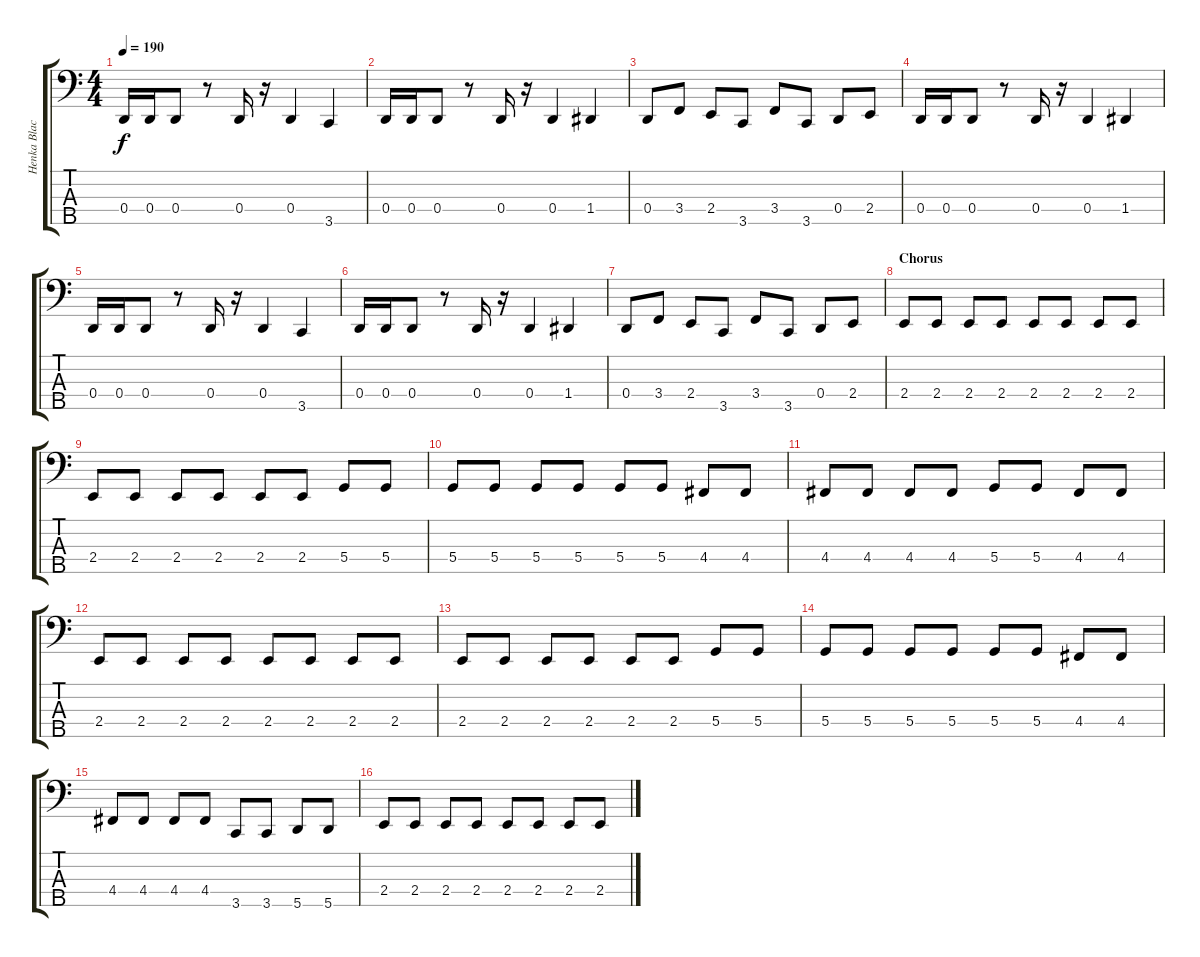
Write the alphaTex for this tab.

\track ("Henka Blacksmith (Bass)" "Henka Blac") {instrument electricbasspick}
\staff {score tabs}
\tuning (F2 C2 G1 D1 A0) {hide}
\ts (4 4)
\tempo 190
\clef f4
\ks c
0.4.16{dy f} 0.4.16 0.4.8 r.8 0.4.16 r.16 0.4.4 3.5.4 |
0.4.16 0.4.16 0.4.8 r.8 0.4.16 r.16 0.4.4 1.4.4 |
0.4.8 3.4.8 2.4.8 3.5.8 3.4.8 3.5.8 0.4.8 2.4.8 |
0.4.16 0.4.16 0.4.8 r.8 0.4.16 r.16 0.4.4 1.4.4 |
0.4.16 0.4.16 0.4.8 r.8 0.4.16 r.16 0.4.4 3.5.4 |
0.4.16 0.4.16 0.4.8 r.8 0.4.16 r.16 0.4.4 1.4.4 |
0.4.8 3.4.8 2.4.8 3.5.8 3.4.8 3.5.8 0.4.8 2.4.8 |
\section ("" "Chorus")
2.4.8 2.4.8 2.4.8 2.4.8 2.4.8 2.4.8 2.4.8 2.4.8 |
2.4.8 2.4.8 2.4.8 2.4.8 2.4.8 2.4.8 5.4.8 5.4.8 |
5.4.8 5.4.8 5.4.8 5.4.8 5.4.8 5.4.8 4.4.8 4.4.8 |
4.4.8 4.4.8 4.4.8 4.4.8 5.4.8 5.4.8 4.4.8 4.4.8 |
2.4.8 2.4.8 2.4.8 2.4.8 2.4.8 2.4.8 2.4.8 2.4.8 |
2.4.8 2.4.8 2.4.8 2.4.8 2.4.8 2.4.8 5.4.8 5.4.8 |
5.4.8 5.4.8 5.4.8 5.4.8 5.4.8 5.4.8 4.4.8 4.4.8 |
4.4.8 4.4.8 4.4.8 4.4.8 3.5.8 3.5.8 5.5.8 5.5.8 |
2.4.8 2.4.8 2.4.8 2.4.8 2.4.8 2.4.8 2.4.8 2.4.8
